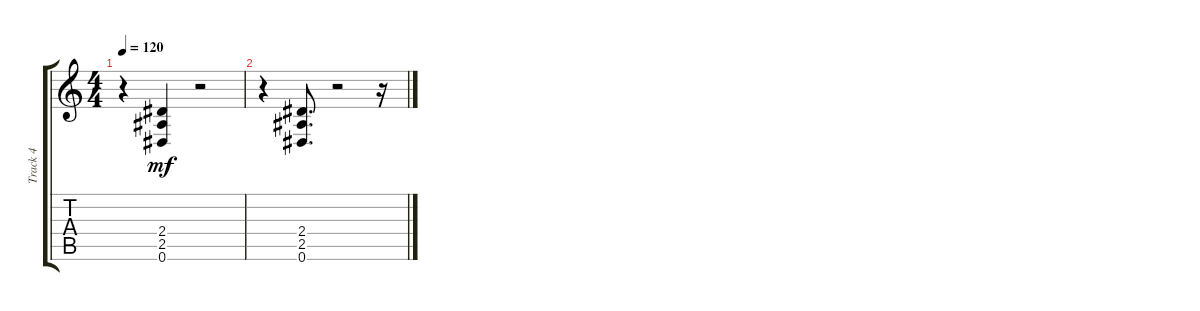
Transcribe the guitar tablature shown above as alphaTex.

\track ("Track 4" "Track 4") {instrument electricguitarclean}
\staff {score tabs}
\tuning (Eb4 Bb3 Gb3 Db3 Ab2 Eb2) {hide}
\ts (4 4)
\tempo 120
\clef g2
\ks c
r.4{dy mf} (2.4 2.5 0.6).4 r.2 |
r.4 (2.4 2.5 0.6).8{d} r.2 r.16
